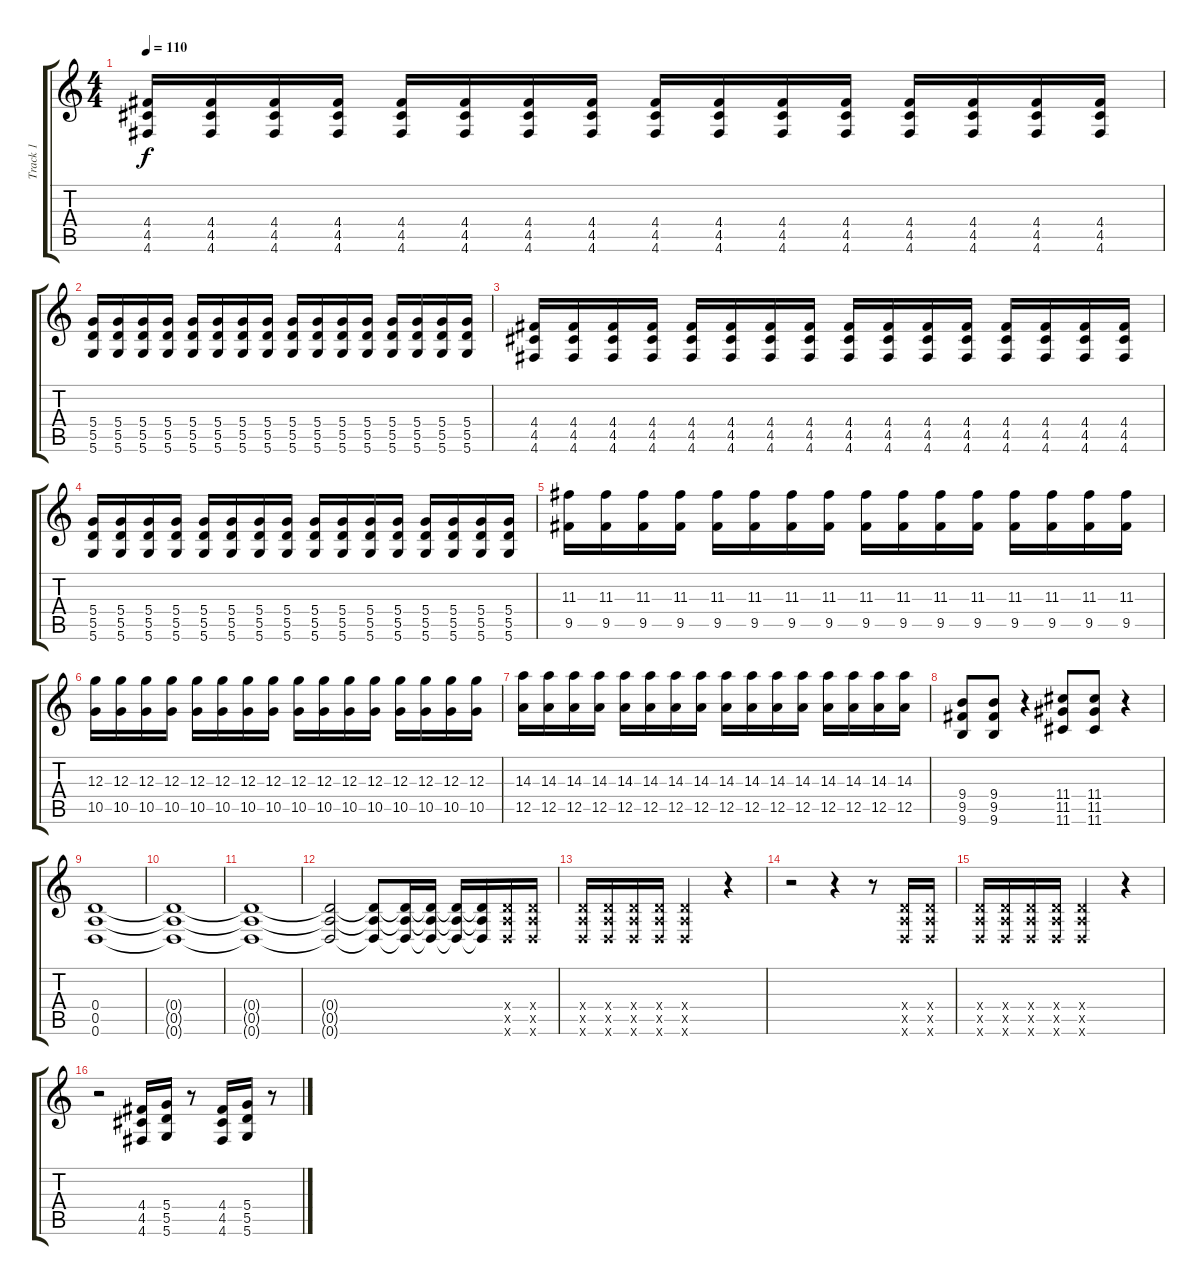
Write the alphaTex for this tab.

\track ("Track 1" "Track 1") {instrument distortionguitar}
\staff {score tabs}
\tuning (E4 B3 G3 D3 A2 D2) {hide}
\ts (4 4)
\tempo 110
\clef g2
\ks c
(4.4 4.5 4.6).16{dy f} (4.4 4.5 4.6).16 (4.4 4.5 4.6).16 (4.4 4.5 4.6).16 (4.4 4.5 4.6).16 (4.4 4.5 4.6).16 (4.4 4.5 4.6).16 (4.4 4.5 4.6).16 (4.4 4.5 4.6).16 (4.4 4.5 4.6).16 (4.4 4.5 4.6).16 (4.4 4.5 4.6).16 (4.4 4.5 4.6).16 (4.4 4.5 4.6).16 (4.4 4.5 4.6).16 (4.4 4.5 4.6).16 |
(5.4 5.5 5.6).16 (5.4 5.5 5.6).16 (5.4 5.5 5.6).16 (5.4 5.5 5.6).16 (5.4 5.5 5.6).16 (5.4 5.5 5.6).16 (5.4 5.5 5.6).16 (5.4 5.5 5.6).16 (5.4 5.5 5.6).16 (5.4 5.5 5.6).16 (5.4 5.5 5.6).16 (5.4 5.5 5.6).16 (5.4 5.5 5.6).16 (5.4 5.5 5.6).16 (5.4 5.5 5.6).16 (5.4 5.5 5.6).16 |
(4.4 4.5 4.6).16 (4.4 4.5 4.6).16 (4.4 4.5 4.6).16 (4.4 4.5 4.6).16 (4.4 4.5 4.6).16 (4.4 4.5 4.6).16 (4.4 4.5 4.6).16 (4.4 4.5 4.6).16 (4.4 4.5 4.6).16 (4.4 4.5 4.6).16 (4.4 4.5 4.6).16 (4.4 4.5 4.6).16 (4.4 4.5 4.6).16 (4.4 4.5 4.6).16 (4.4 4.5 4.6).16 (4.4 4.5 4.6).16 |
(5.4 5.5 5.6).16 (5.4 5.5 5.6).16 (5.4 5.5 5.6).16 (5.4 5.5 5.6).16 (5.4 5.5 5.6).16 (5.4 5.5 5.6).16 (5.4 5.5 5.6).16 (5.4 5.5 5.6).16 (5.4 5.5 5.6).16 (5.4 5.5 5.6).16 (5.4 5.5 5.6).16 (5.4 5.5 5.6).16 (5.4 5.5 5.6).16 (5.4 5.5 5.6).16 (5.4 5.5 5.6).16 (5.4 5.5 5.6).16 |
(11.3 9.5).16 (11.3 9.5).16 (11.3 9.5).16 (11.3 9.5).16 (11.3 9.5).16 (11.3 9.5).16 (11.3 9.5).16 (11.3 9.5).16 (11.3 9.5).16 (11.3 9.5).16 (11.3 9.5).16 (11.3 9.5).16 (11.3 9.5).16 (11.3 9.5).16 (11.3 9.5).16 (11.3 9.5).16 |
(12.3 10.5).16 (12.3 10.5).16 (12.3 10.5).16 (12.3 10.5).16 (12.3 10.5).16 (12.3 10.5).16 (12.3 10.5).16 (12.3 10.5).16 (12.3 10.5).16 (12.3 10.5).16 (12.3 10.5).16 (12.3 10.5).16 (12.3 10.5).16 (12.3 10.5).16 (12.3 10.5).16 (12.3 10.5).16 |
(14.3 12.5).16 (14.3 12.5).16 (14.3 12.5).16 (14.3 12.5).16 (14.3 12.5).16 (14.3 12.5).16 (14.3 12.5).16 (14.3 12.5).16 (14.3 12.5).16 (14.3 12.5).16 (14.3 12.5).16 (14.3 12.5).16 (14.3 12.5).16 (14.3 12.5).16 (14.3 12.5).16 (14.3 12.5).16 |
(9.4 9.5 9.6).8 (9.4 9.5 9.6).8 r.4 (11.4 11.5 11.6).8 (11.4 11.5 11.6).8 r.4 |
(0.4 0.5 0.6).1 |
(0.4{t} 0.5{t} 0.6{t}).1 |
(0.4{t} 0.5{t} 0.6{t}).1 |
(0.4{t} 0.5{t} 0.6{t}).2 (0.4{t} 0.5{t} 0.6{t}).8 (0.4{t} 0.5{t} 0.6{t}).16 (0.4{t} 0.5{t} 0.6{t}).16 (0.4{t} 0.5{t} 0.6{t}).16 (0.4{t} 0.5{t} 0.6{t}).16 (0.4{x} 0.5{x} 0.6{x}).16 (0.4{x} 0.5{x} 0.6{x}).16 |
(0.4{x} 0.5{x} 0.6{x}).16 (0.4{x} 0.5{x} 0.6{x}).16 (0.4{x} 0.5{x} 0.6{x}).16 (0.4{x} 0.5{x} 0.6{x}).16 (0.4{x} 0.5{x} 0.6{x}).2 r.4 |
r.2 r.4 r.8 (0.4{x} 0.5{x} 0.6{x}).16 (0.4{x} 0.5{x} 0.6{x}).16 |
(0.4{x} 0.5{x} 0.6{x}).16 (0.4{x} 0.5{x} 0.6{x}).16 (0.4{x} 0.5{x} 0.6{x}).16 (0.4{x} 0.5{x} 0.6{x}).16 (0.4{x} 0.5{x} 0.6{x}).2 r.4 |
r.2 (4.4 4.5 4.6).16 (5.4 5.5 5.6).16 r.8 (4.4 4.5 4.6).16 (5.4 5.5 5.6).16 r.8
